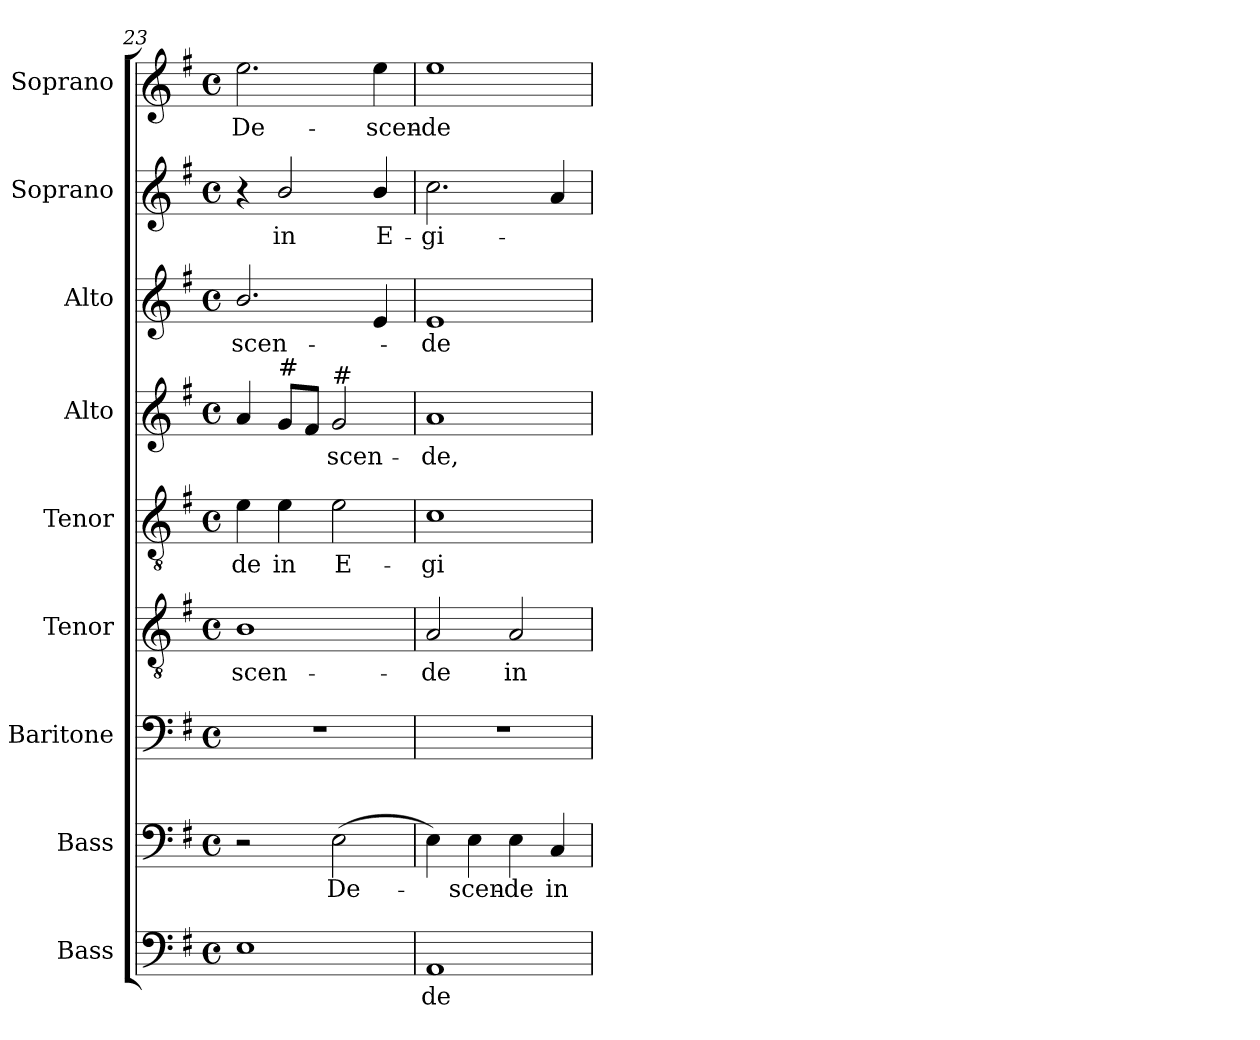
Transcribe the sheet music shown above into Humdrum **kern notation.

**kern	**text	**kern	**text	**kern	**kern	**text	**kern	**text	**kern	**text	**kern	**text	**kern	**text	**kern	**text
*part9	*part9	*part8	*part8	*part7	*part6	*part6	*part5	*part5	*part4	*part4	*part3	*part3	*part2	*part2	*part1	*part1
*staff9	*staff9	*staff8	*staff8	*staff7	*staff6	*staff6	*staff5	*staff5	*staff4	*staff4	*staff3	*staff3	*staff2	*staff2	*staff1	*staff1
*I"Bass	*	*I"Bass	*	*I"Baritone	*I"Tenor	*	*I"Tenor	*	*I"Alto	*	*I"Alto	*	*I"Soprano	*	*I"Soprano	*
*I'B.	*	*I'B.	*	*I'Bar.	*I'T.	*	*I'T.	*	*I'A.	*	*I'A.	*	*I'S.	*	*I'S.	*
*clefF4	*	*clefF4	*	*clefF4	*clefGv2	*	*clefGv2	*	*clefG2	*	*clefG2	*	*clefG2	*	*clefG2	*
*	*	*	*	*	*ITrd7c12	*	*ITrd7c12	*	*	*	*	*	*	*	*	*
*k[f#]	*	*k[f#]	*	*k[f#]	*k[f#]	*	*k[f#]	*	*k[f#]	*	*k[f#]	*	*k[f#]	*	*k[f#]	*
*G:	*	*G:	*	*G:	*G:	*	*G:	*	*G:	*	*G:	*	*G:	*	*G:	*
*M4/4	*	*M4/4	*	*M4/4	*M4/4	*	*M4/4	*	*M4/4	*	*M4/4	*	*M4/4	*	*M4/4	*
*met(c)	*	*met(c)	*	*met(c)	*met(c)	*	*met(c)	*	*met(c)	*	*met(c)	*	*met(c)	*	*met(c)	*
=23	=23	=23	=23	=23	=23	=23	=23	=23	=23	=23	=23	=23	=23	=23	=23	=23
!	!	!	!	!	!	!LO:LY:b:color=#000000	!	!	!	!	!	!	!	!	!	!
!	!	!	!	!	!	!	!	!LO:LY:b:color=#000000	!	!	!	!	!	!	!	!
!	!	!	!	!	!	!	!	!	!	!	!	!LO:LY:b:color=#000000	!	!	!	!
!	!	!	!	!	!	!	!	!	!	!	!	!	!	!	!	!LO:LY:b:color=#000000
1Ei	.	2r	.	1r	1BBi	-scen-	4Ei\	-de	4ai/	.	2.bi/	-scen-	4r	.	2.eei\	De-
!	!	!	!	!	!	!	!	!LO:LY:b:color=#000000	!	!	!	!	!	!	!	!
!	!	!	!	!	!	!	!	!	!LO:TX:a:t=#	!	!	!	!	!	!	!
!	!	!	!	!	!	!	!	!	!	!	!	!	!	!LO:LY:b:color=#000000	!	!
.	.	.	.	.	.	.	4Ei\	in	8gi/L	.	.	.	2bi/	in	.	.
.	.	.	.	.	.	.	.	.	8f#i/J	.	.	.	.	.	.	.
!	!	!	!LO:LY:b:color=#000000	!	!	!	!	!	!	!	!	!	!	!	!	!
!	!	!	!	!	!	!	!	!LO:LY:b:color=#000000	!	!	!	!	!	!	!	!
!	!	!	!	!	!	!	!	!	!LO:TX:a:t=#	!	!	!	!	!	!	!
!	!	!	!	!	!	!	!	!	!	!LO:LY:b:color=#000000	!	!	!	!	!	!
.	.	(2Ei\	De-	.	.	.	2Ei\	E-	2gi/	-scen-	.	.	.	.	.	.
!	!	!	!	!	!	!	!	!	!	!	!	!	!	!LO:LY:b:color=#000000	!	!
!	!	!	!	!	!	!	!	!	!	!	!	!	!	!	!	!LO:LY:b:color=#000000
.	.	.	.	.	.	.	.	.	.	.	4ei/	.	4bi/	E-	4eei\	-scen-
=24	=24	=24	=24	=24	=24	=24	=24	=24	=24	=24	=24	=24	=24	=24	=24	=24
!	!LO:LY:b:color=#000000	!	!	!	!	!	!	!	!	!	!	!	!	!	!	!
!	!	!	!	!	!	!LO:LY:b:color=#000000	!	!	!	!	!	!	!	!	!	!
!	!	!	!	!	!	!	!	!LO:LY:b:color=#000000	!	!	!	!	!	!	!	!
!	!	!	!	!	!	!	!	!	!	!LO:LY:b:color=#000000	!	!	!	!	!	!
!	!	!	!	!	!	!	!	!	!	!	!	!LO:LY:b:color=#000000	!	!	!	!
!	!	!	!	!	!	!	!	!	!	!	!	!	!	!LO:LY:b:color=#000000	!	!
!	!	!	!	!	!	!	!	!	!	!	!	!	!	!	!	!LO:LY:b:color=#000000
1AAi	-de	4Ei\)	.	1r	2AAi/	-de	1Ci	-gi-	1ai	-de,	1ei	-de	2.cci\	-gi-	1eei	-de
!	!	!	!LO:LY:b:color=#000000	!	!	!	!	!	!	!	!	!	!	!	!	!
.	.	4Ei\	-scen-	.	.	.	.	.	.	.	.	.	.	.	.	.
!	!	!	!LO:LY:b:color=#000000	!	!	!	!	!	!	!	!	!	!	!	!	!
!	!	!	!	!	!	!LO:LY:b:color=#000000	!	!	!	!	!	!	!	!	!	!
.	.	4Ei\	-de	.	2AAi/	in	.	.	.	.	.	.	.	.	.	.
!	!	!	!LO:LY:b:color=#000000	!	!	!	!	!	!	!	!	!	!	!	!	!
.	.	4Ci/	in	.	.	.	.	.	.	.	.	.	4ai/	.	.	.
=	=	=	=	=	=	=	=	=	=	=	=	=	=	=	=	=
*-	*-	*-	*-	*-	*-	*-	*-	*-	*-	*-	*-	*-	*-	*-	*-	*-
